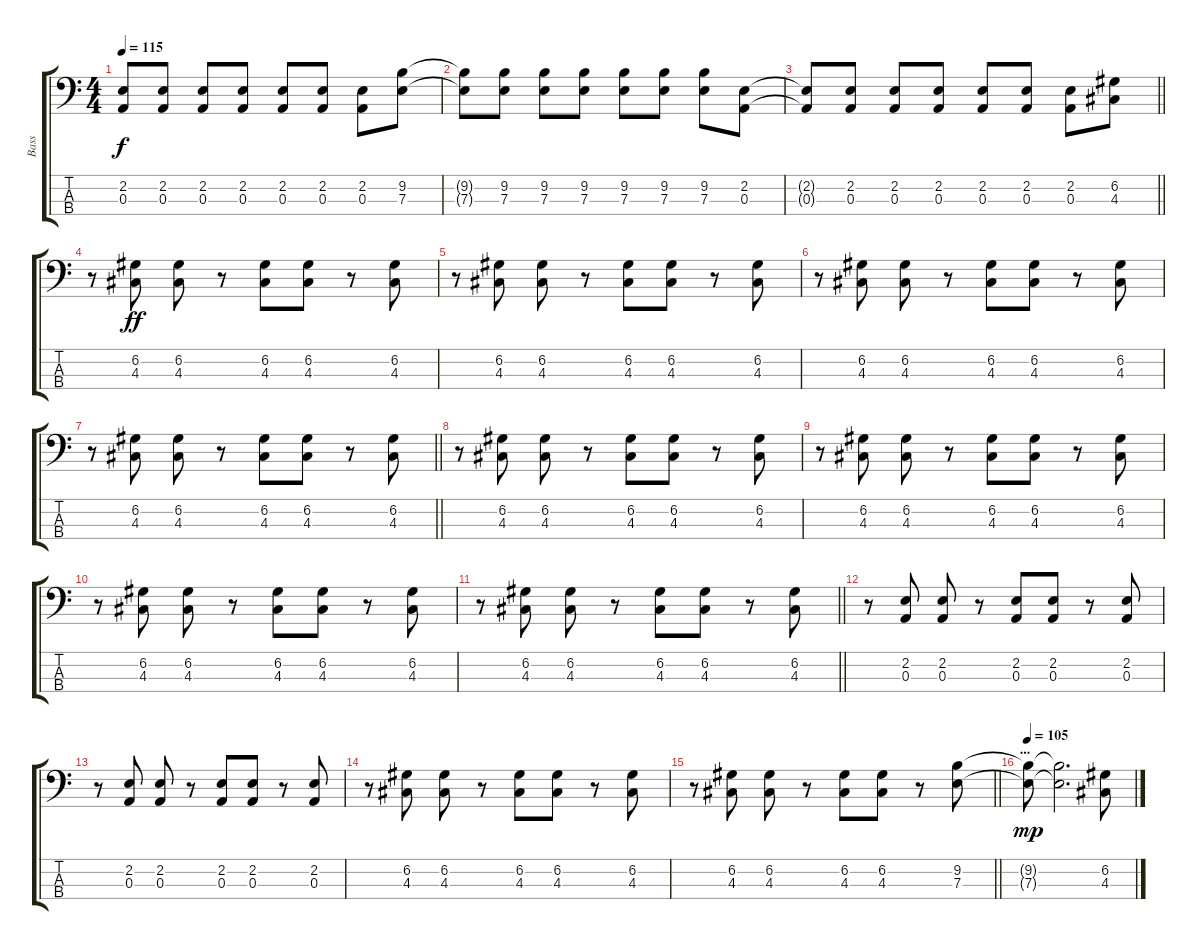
\track ("Bass" "Bass") {instrument electricbassfinger}
\staff {score tabs}
\tuning (G2 D2 A1 E1) {hide}
\ts (4 4)
\tempo 115
\clef f4
\ks c
(2.2{t} 0.3{t}).8{dy f} (2.2 0.3).8 (2.2 0.3).8 (2.2 0.3).8 (2.2 0.3).8 (2.2 0.3).8 (2.2 0.3).8 (9.2 7.3).8 |
(9.2{t} 7.3{t}).8 (9.2 7.3).8 (9.2 7.3).8 (9.2 7.3).8 (9.2 7.3).8 (9.2 7.3).8 (9.2 7.3).8 (2.2 0.3).8 |
\barLineRight lightlight
(2.2{t} 0.3{t}).8 (2.2 0.3).8 (2.2 0.3).8 (2.2 0.3).8 (2.2 0.3).8 (2.2 0.3).8 (2.2 0.3).8 (6.2 4.3).8 |
\section ("" "")
r.8 (6.2 4.3).8{dy ff} (6.2 4.3).8 r.8 (6.2 4.3).8 (6.2 4.3).8 r.8 (6.2 4.3).8 |
r.8 (6.2 4.3).8 (6.2 4.3).8 r.8 (6.2 4.3).8 (6.2 4.3).8 r.8 (6.2 4.3).8 |
r.8 (6.2 4.3).8 (6.2 4.3).8 r.8 (6.2 4.3).8 (6.2 4.3).8 r.8 (6.2 4.3).8 |
\barLineRight lightlight
r.8 (6.2 4.3).8 (6.2 4.3).8 r.8 (6.2 4.3).8 (6.2 4.3).8 r.8 (6.2 4.3).8 |
\section ("" "")
r.8{volume 10} (6.2 4.3).8 (6.2 4.3).8 r.8 (6.2 4.3).8 (6.2 4.3).8 r.8 (6.2 4.3).8 |
r.8 (6.2 4.3).8 (6.2 4.3).8 r.8 (6.2 4.3).8 (6.2 4.3).8 r.8 (6.2 4.3).8 |
r.8 (6.2 4.3).8 (6.2 4.3).8 r.8 (6.2 4.3).8 (6.2 4.3).8 r.8 (6.2 4.3).8 |
\barLineRight lightlight
r.8 (6.2 4.3).8 (6.2 4.3).8 r.8 (6.2 4.3).8 (6.2 4.3).8 r.8 (6.2 4.3).8 |
\section ("" "")
r.8 (2.2 0.3).8 (2.2 0.3).8 r.8 (2.2 0.3).8 (2.2 0.3).8 r.8 (2.2 0.3).8 |
r.8 (2.2 0.3).8 (2.2 0.3).8 r.8 (2.2 0.3).8 (2.2 0.3).8 r.8 (2.2 0.3).8 |
r.8 (6.2 4.3).8 (6.2 4.3).8 r.8 (6.2 4.3).8 (6.2 4.3).8 r.8 (6.2 4.3).8 |
\barLineRight lightlight
r.8 (6.2 4.3).8 (6.2 4.3).8 r.8 (6.2 4.3).8 (6.2 4.3).8 r.8 (9.2 7.3).8 |
\section ("" "...")
\tempo 105
(9.2{t} 7.3{t}).8{dy mp volume 7} (9.2{t} 7.3{t}).2{d} (6.2 4.3).8
